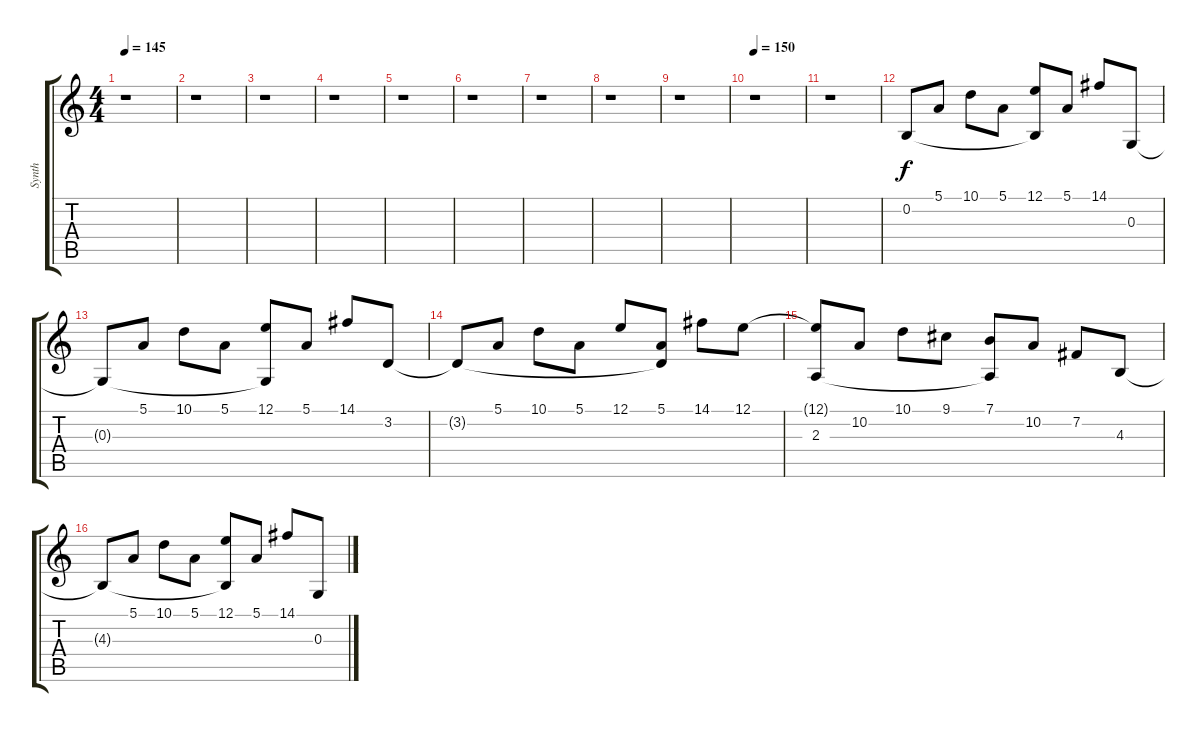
\track ("Synth" "Synth") {instrument synthbrass1}
\staff {score tabs}
\tuning (E4 B3 G3 D3 A2 E2) {hide}
\ts (4 4)
\tempo 145
\clef g2
\ks c
r.1{dy f} |
r.1 |
r.1 |
r.1 |
r.1 |
r.1 |
r.1 |
r.1 |
r.1 |
\tempo 150
r.1 |
r.1 |
0.2.8 5.1.8 10.1.8 5.1.8 (12.1 0.2{t}).8 5.1.8 14.1.8 0.3.8 |
0.3{t}.8 5.1.8 10.1.8 5.1.8 (12.1 0.3{t}).8 5.1.8 14.1.8 3.2.8 |
3.2{t}.8 5.1.8 10.1.8 5.1.8 12.1.8 (5.1 3.2{t}).8 14.1.8 12.1.8 |
(12.1{t} 2.3).8 10.2.8 10.1.8 9.1.8 (7.1 2.3{t}).8 10.2.8 7.2.8 4.3.8 |
4.3{t}.8 5.1.8 10.1.8 5.1.8 (12.1 4.3{t}).8 5.1.8 14.1.8 0.3.8
